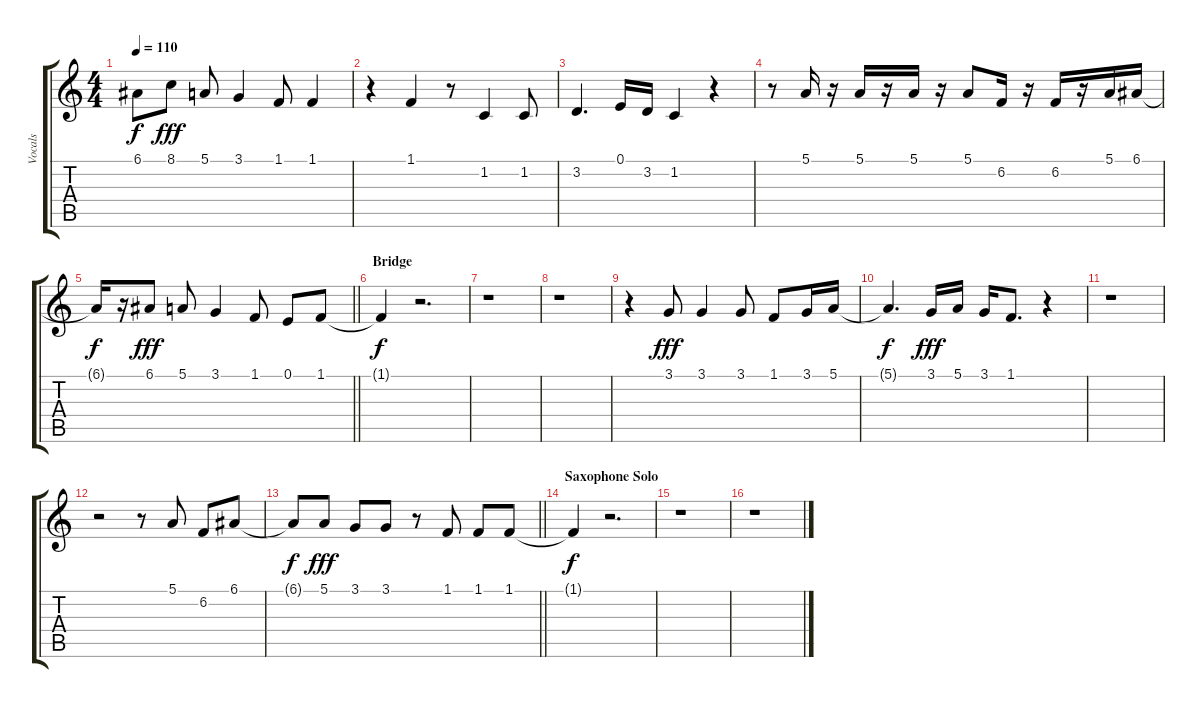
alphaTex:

\track ("Vocals" "Vocals") {instrument clarinet}
\staff {score tabs}
\tuning (E4 B3 G3 D3 A2 E2) {hide}
\ts (4 4)
\tempo 110
\clef g2
\ks c
6.1{t}.8{dy f} 8.1.8{dy fff} 5.1.8 3.1.4 1.1.8 1.1.4 |
r.4 1.1.4 r.8 1.2.4 1.2.8 |
3.2.4{d} 0.1.16 3.2.16 1.2.4 r.4 |
r.8 5.1.16 r.16 5.1.16 r.16 5.1.16 r.16 5.1.8 6.2.16 r.16 6.2.16 r.16 5.1.16 6.1.16 |
\barLineRight lightlight
6.1{t}.16{dy f} r.16 6.1.8{dy fff} 5.1.8 3.1.4 1.1.8 0.1.8 1.1.8 |
\section ("" "Bridge")
1.1{t}.4{dy f} r.2{d} |
r.1 |
r.1 |
r.4 3.1.8{dy fff} 3.1.4 3.1.8 1.1.8 3.1.16 5.1.16 |
5.1{t}.4{d dy f} 3.1.16{dy fff} 5.1.16 3.1.16 1.1.8{d} r.4 |
r.1 |
r.2 r.8 5.1.8 6.2.8 6.1.8 |
\barLineRight lightlight
6.1{t}.8{dy f} 5.1.8{dy fff} 3.1.8 3.1.8 r.8 1.1.8 1.1.8 1.1.8 |
\section ("" "Saxophone Solo")
1.1{t}.4{dy f} r.2{d} |
r.1 |
r.1
